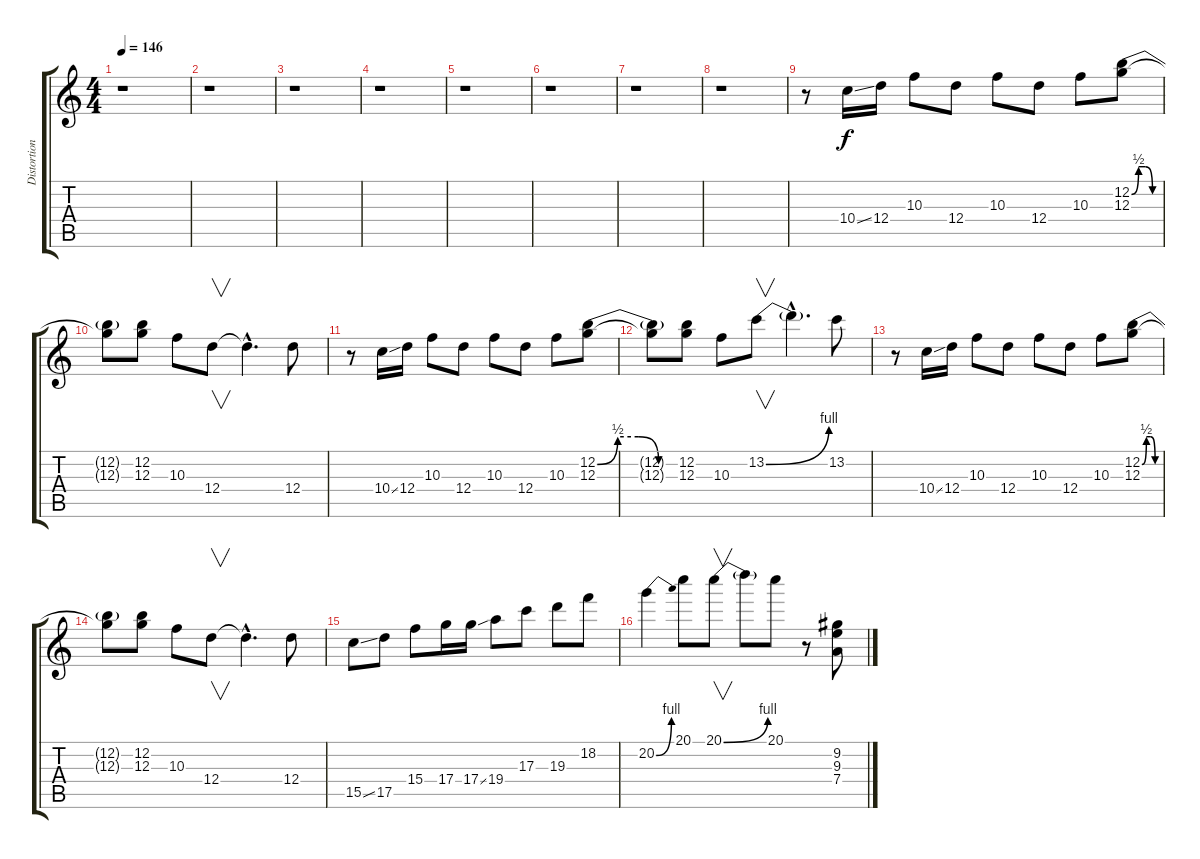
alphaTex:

\track ("Distortion Guitar" "Distortion") {instrument distortionguitar}
\staff {score tabs}
\tuning (E4 B3 G3 D3 A2 E2) {hide}
\ts (4 4)
\tempo 146
\clef g2
\ks c
r.1{dy f instrument distortionguitar} |
r.1 |
r.1 |
r.1 |
r.1 |
r.1 |
r.1 |
r.1 |
r.8 10.4{ss}.16 12.4.16 10.3.8 12.4.8 10.3.8 12.4.8 10.3.8 (12.2{be (custom 0 0 15 2 30 2 45 0 60 0)} 12.3).8 |
(12.2{t} 12.3{t}).8 (12.2 12.3).8 10.3.8 12.4.8{v} 12.4{hac t}.4{d} 12.4.8 |
r.8 10.4{ss}.16 12.4.16 10.3.8 12.4.8 10.3.8 12.4.8 10.3.8 (12.2{be (custom 0 0 15 2 30 2 45 0 60 0)} 12.3).8 |
(12.2{t} 12.3{t}).8 (12.2 12.3).8 10.3.8 13.2{be (bend 0 0 60 4)}.8{v} 13.2{hac t}.4{d} 13.2.8 |
r.8 10.4{ss}.16 12.4.16 10.3.8 12.4.8 10.3.8 12.4.8 10.3.8 (12.2{be (custom 0 0 15 2 30 2 45 0 60 0)} 12.3).8 |
(12.2{t} 12.3{t}).8 (12.2 12.3).8 10.3.8 12.4.8{v} 12.4{hac t}.4{d} 12.4.8 |
15.5{ss}.8 17.5.8 15.4.8 17.4.16 17.4{ss}.16 19.4.8 17.3.8 19.3.8 18.2.8 |
20.2{be (bend 0 0 60 4)}.4 20.1.8 20.1{be (bend 0 0 60 4)}.8{v} 20.1{t}.8 20.1.8 r.8 (9.2 9.3 7.4).8
